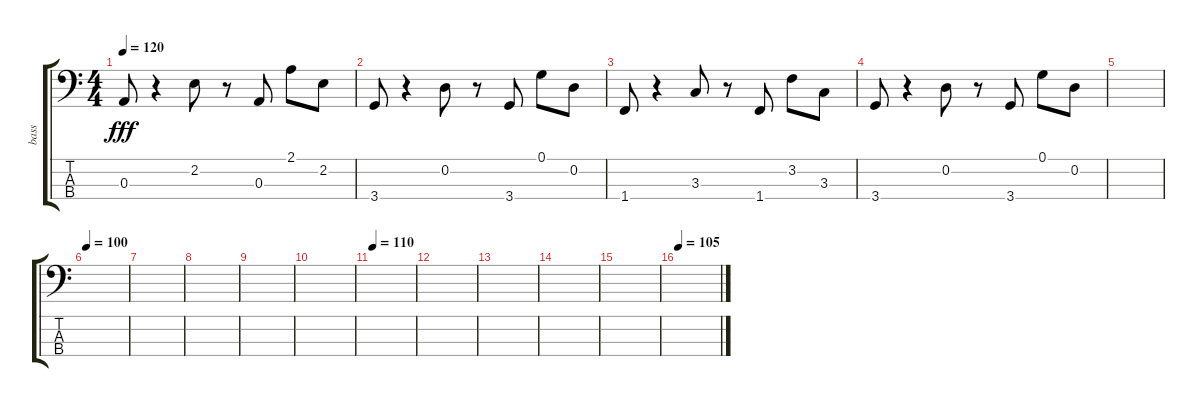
\track ("bass" "bass") {instrument electricbassfinger}
\staff {score tabs}
\tuning (G2 D2 A1 E1) {hide}
\ts (4 4)
\tempo 120
\tempo 100
\tempo 120
\clef f4
\ks c
0.3.8{dy fff instrument electricbassfinger} r.4 2.2.8 r.8 0.3.8 2.1.8 2.2.8 |
3.4.8 r.4 0.2.8 r.8 3.4.8 0.1.8 0.2.8 |
1.4.8 r.4 3.3.8 r.8 1.4.8 3.2.8 3.3.8 |
3.4.8 r.4 0.2.8 r.8 3.4.8 0.1.8 0.2.8 |
|
\tempo 100
|
|
|
|
|
\tempo 110
|
|
|
|
|
\tempo 105
